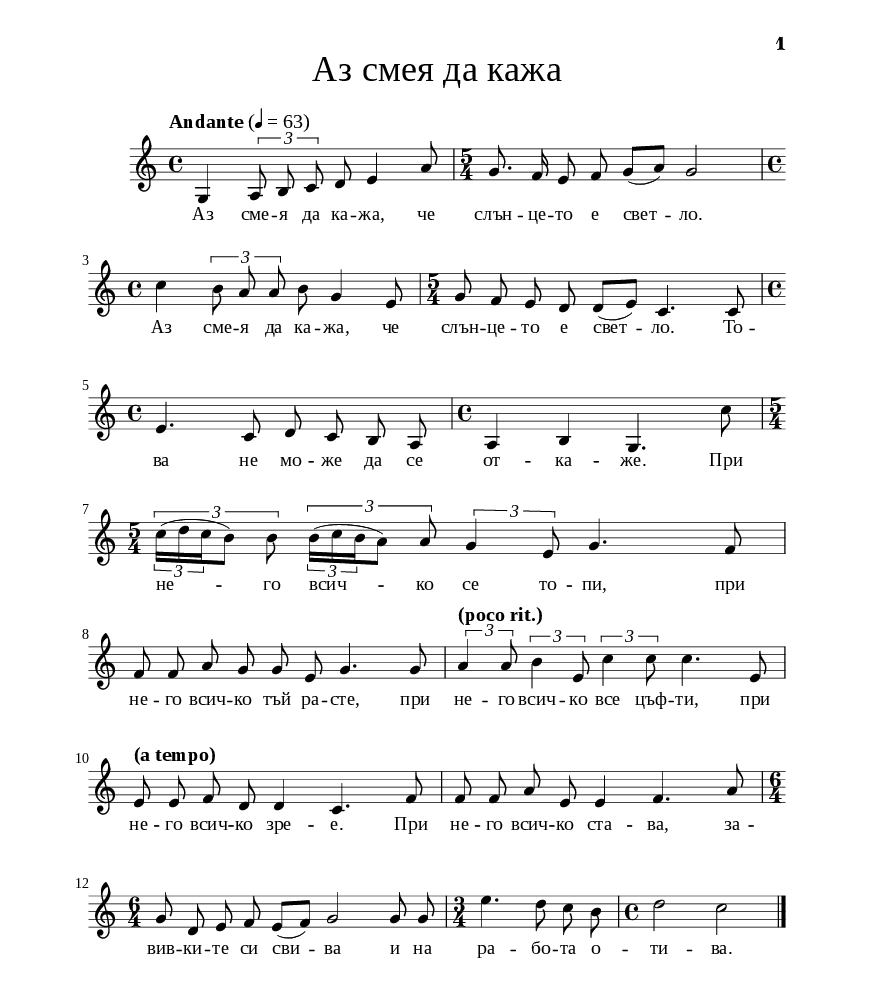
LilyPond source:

\version "2.24.4"

% include paper part and global functions
\include "include/globals.ily"

\bookpart {
  \label #'ref109
  \tocItem \markup "Аз смея да кажа"
  \include "include/bookpart-paper.ily"
  \score {
    \include "include/score-layout.ily"


    \new Voice \relative c' {
      \clef treble
      \key c \major
      \time 4/4
      \tempoFunc "Andante" 4 "63"
      \autoBeamOff
      g4 \tuplet 3/2 {  a8   b8   c8  }  d8   e4   a8 | \time 5/4  | g8.   f16   e8   f8   g8 ( [ a8 ) ]   g2 \break |

      \time 4/4  | c4 \tuplet 3/2 {  b8   a8   a8  } b8   g4   e8 | \time 5/4  | g8   f8   e8   d8   d8 ( [ e8 ) ]   c4.   c8 \break |

      \time 4/4  | e4.   c8   d8   c8   b8  a8 |   \time 4/4   a4   b4   g4.   c'8  | \time 5/4 \break

      \tweak direction #up \tuplet 3/2 { \once \override Slur.positions = #'(1 . 1) \tuplet 3/2 { c16 ([ d16  c16 } b8]) b8 }

      \tweak direction #up \tuplet 3/2 { \once \override Slur.positions = #'(1.05 . 0.1) \tuplet 3/2 { b16 [( c16  b16 } a8 )] a8 }

      \tuplet 3/2 { g4 e8 } g4. f8 \break


      f8   f8   a8   g8   g8 e8   g4. g8 | \tempo "(poco rit.)"  \tuplet 3/2 { a4 a8 } \tuplet 3/2 { b4 e,8 } \tweak direction #up \tuplet 3/2 { c'4 c8 } c4. e,8 \break

      \tempo "(a tempo)" e8 e8   f8 d8   d4   c4.   f8 f8   f8   a8   e8   e4 f4.   a8 \break

      \time 6/4   g8   d8   e8   f8   e8 ( [ f8 ) ]   g2   g8   g8 \time 3/4 e'4. d8 c8 b8 \time 4/4 d2 c2 \bar "|." \break

    }

    \addlyrics {

      Аз сме -- я да ка -- жа, че слън
      -- це -- то е свет -- ло. Аз сме
      -- я да ка -- жа, че слън -- це --
      то е свет -- ло. То -- ва не
      мо -- же да се от -- ка -- же. При
      не --   го всич  --
      ко се то -- пи, при не -- го
      всич -- ко тъй ра -- сте, при не --
      го всич -- ко все цъф -- ти, при
      не -- го всич -- ко зре -- е. При
      не -- го всич -- ко ста -- ва, за --
      вив -- ки -- те си сви -- ва и
      на ра -- бо -- та о -- ти -- ва.


    }

    \header {
      title = \titleFunc #'ref_desc_1 "Аз смея да кажа" "Az smeja da kaža"
    }

    \midi{}

  } % score


} % bookpart
